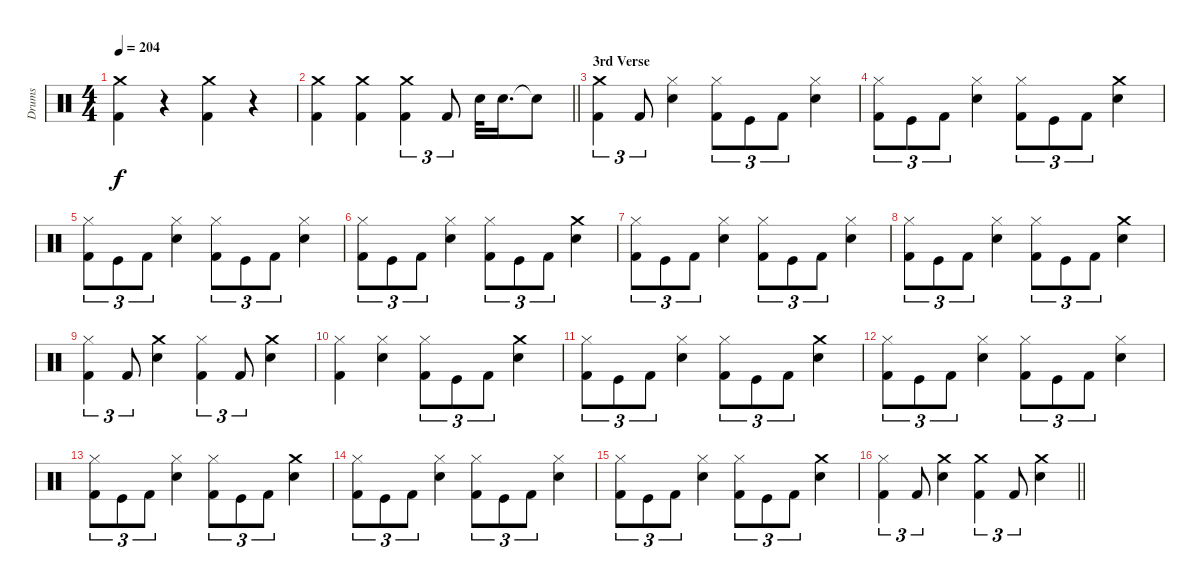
\track ("Drums" "Drums") {mute instrument percussion}
\staff {score}
\articulation defaults
\ts (4 4)
\tempo 204
\clef neutral
\ks c
("Kick (hit) 2" "Crash medium (hit)").4{dy f} r.4 ("Kick (hit) 2" "Crash medium (hit)").4 r.4 |
\barLineRight lightlight
("Kick (hit) 2" "Crash medium (hit)").4 ("Kick (hit) 2" "Crash medium (hit)").4 ("Kick (hit) 2" "Crash medium (hit)").4{tu (3 2)} "Kick (hit) 2".8{tu (3 2)} "Snare (hit) 2".32 "Snare (hit) 2".16{d} "Snare (hit)"{t}.8 |
\section ("" "3rd Verse")
("Crash medium (hit)" "Kick (hit) 2").4{tu (3 2)} "Kick (hit) 2".8{tu (3 2)} ("Snare (hit) 2" "Hi-Hat (closed)").4 ("Hi-Hat (closed)" "Kick (hit) 2").8{tu (3 2)} "Kick (hit)".8{tu (3 2)} "Kick (hit) 2".8{tu (3 2)} ("Hi-Hat (closed)" "Snare (hit) 2").4 |
("Hi-Hat (closed)" "Kick (hit) 2").8{tu (3 2)} "Kick (hit)".8{tu (3 2)} "Kick (hit) 2".8{tu (3 2)} ("Snare (hit) 2" "Hi-Hat (closed)").4 ("Hi-Hat (closed)" "Kick (hit) 2").8{tu (3 2)} "Kick (hit)".8{tu (3 2)} "Kick (hit) 2".8{tu (3 2)} ("Crash medium (hit)" "Snare (hit) 2").4 |
("Hi-Hat (closed)" "Kick (hit) 2").8{tu (3 2)} "Kick (hit)".8{tu (3 2)} "Kick (hit) 2".8{tu (3 2)} ("Snare (hit) 2" "Hi-Hat (closed)").4 ("Hi-Hat (closed)" "Kick (hit) 2").8{tu (3 2)} "Kick (hit)".8{tu (3 2)} "Kick (hit) 2".8{tu (3 2)} ("Hi-Hat (closed)" "Snare (hit) 2").4 |
("Hi-Hat (closed)" "Kick (hit) 2").8{tu (3 2)} "Kick (hit)".8{tu (3 2)} "Kick (hit) 2".8{tu (3 2)} ("Snare (hit) 2" "Hi-Hat (closed)").4 ("Hi-Hat (closed)" "Kick (hit) 2").8{tu (3 2)} "Kick (hit)".8{tu (3 2)} "Kick (hit) 2".8{tu (3 2)} ("Crash medium (hit)" "Snare (hit) 2").4 |
("Hi-Hat (closed)" "Kick (hit) 2").8{tu (3 2)} "Kick (hit)".8{tu (3 2)} "Kick (hit) 2".8{tu (3 2)} ("Snare (hit) 2" "Hi-Hat (closed)").4 ("Hi-Hat (closed)" "Kick (hit) 2").8{tu (3 2)} "Kick (hit)".8{tu (3 2)} "Kick (hit) 2".8{tu (3 2)} ("Hi-Hat (closed)" "Snare (hit) 2").4 |
("Hi-Hat (closed)" "Kick (hit) 2").8{tu (3 2)} "Kick (hit)".8{tu (3 2)} "Kick (hit) 2".8{tu (3 2)} ("Snare (hit) 2" "Hi-Hat (closed)").4 ("Hi-Hat (closed)" "Kick (hit) 2").8{tu (3 2)} "Kick (hit)".8{tu (3 2)} "Kick (hit) 2".8{tu (3 2)} ("Crash medium (hit)" "Snare (hit) 2").4 |
("Kick (hit) 2" "Hi-Hat (closed)").4{tu (3 2)} "Kick (hit) 2".8{tu (3 2)} ("Crash medium (hit)" "Snare (hit) 2").4 ("Kick (hit) 2" "Hi-Hat (closed)").4{tu (3 2)} "Kick (hit) 2".8{tu (3 2)} ("Crash medium (hit)" "Snare (hit) 2").4 |
("Hi-Hat (closed)" "Kick (hit) 2").4 ("Snare (hit) 2" "Hi-Hat (closed)").4 ("Hi-Hat (closed)" "Kick (hit) 2").8{tu (3 2)} "Kick (hit)".8{tu (3 2)} "Kick (hit) 2".8{tu (3 2)} ("Crash medium (hit)" "Snare (hit) 2").4 |
("Hi-Hat (closed)" "Kick (hit) 2").8{tu (3 2)} "Kick (hit)".8{tu (3 2)} "Kick (hit) 2".8{tu (3 2)} ("Snare (hit) 2" "Hi-Hat (closed)").4 ("Hi-Hat (closed)" "Kick (hit) 2").8{tu (3 2)} "Kick (hit)".8{tu (3 2)} "Kick (hit) 2".8{tu (3 2)} ("Crash medium (hit)" "Snare (hit) 2").4 |
("Hi-Hat (closed)" "Kick (hit) 2").8{tu (3 2)} "Kick (hit)".8{tu (3 2)} "Kick (hit) 2".8{tu (3 2)} ("Snare (hit) 2" "Hi-Hat (closed)").4 ("Hi-Hat (closed)" "Kick (hit) 2").8{tu (3 2)} "Kick (hit)".8{tu (3 2)} "Kick (hit) 2".8{tu (3 2)} ("Hi-Hat (closed)" "Snare (hit) 2").4 |
("Hi-Hat (closed)" "Kick (hit) 2").8{tu (3 2)} "Kick (hit)".8{tu (3 2)} "Kick (hit) 2".8{tu (3 2)} ("Snare (hit) 2" "Hi-Hat (closed)").4 ("Hi-Hat (closed)" "Kick (hit) 2").8{tu (3 2)} "Kick (hit)".8{tu (3 2)} "Kick (hit) 2".8{tu (3 2)} ("Crash medium (hit)" "Snare (hit) 2").4 |
("Hi-Hat (closed)" "Kick (hit) 2").8{tu (3 2)} "Kick (hit)".8{tu (3 2)} "Kick (hit) 2".8{tu (3 2)} ("Snare (hit) 2" "Hi-Hat (closed)").4 ("Hi-Hat (closed)" "Kick (hit) 2").8{tu (3 2)} "Kick (hit)".8{tu (3 2)} "Kick (hit) 2".8{tu (3 2)} ("Hi-Hat (closed)" "Snare (hit) 2").4 |
("Hi-Hat (closed)" "Kick (hit) 2").8{tu (3 2)} "Kick (hit)".8{tu (3 2)} "Kick (hit) 2".8{tu (3 2)} ("Snare (hit) 2" "Hi-Hat (closed)").4 ("Hi-Hat (closed)" "Kick (hit) 2").8{tu (3 2)} "Kick (hit)".8{tu (3 2)} "Kick (hit) 2".8{tu (3 2)} ("Crash medium (hit)" "Snare (hit) 2").4 |
\barLineRight lightlight
("Hi-Hat (closed)" "Kick (hit) 2").4{tu (3 2)} "Kick (hit) 2".8{tu (3 2)} ("Crash medium (hit)" "Snare (hit) 2").4 ("Crash medium (hit)" "Kick (hit) 2").4{tu (3 2)} "Kick (hit) 2".8{tu (3 2)} ("Crash medium (hit)" "Snare (hit) 2").4
